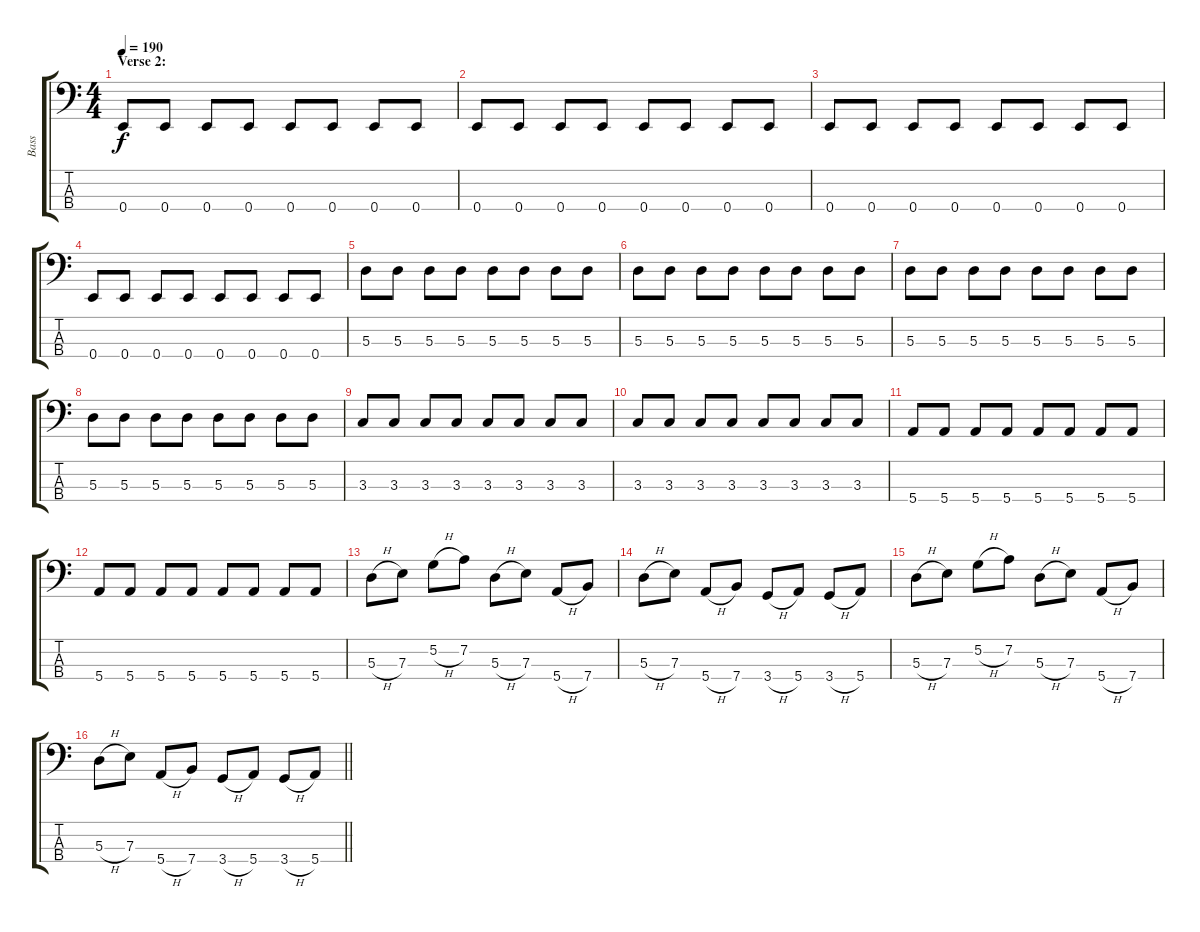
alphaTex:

\track ("Bass" "Bass") {instrument electricbassfinger}
\staff {score tabs}
\tuning (G2 D2 A1 E1) {hide}
\ts (4 4)
\section ("" "Verse 2:")
\tempo 190
\clef f4
\ks c
0.4.8{dy f} 0.4.8 0.4.8 0.4.8 0.4.8 0.4.8 0.4.8 0.4.8 |
0.4.8 0.4.8 0.4.8 0.4.8 0.4.8 0.4.8 0.4.8 0.4.8 |
0.4.8 0.4.8 0.4.8 0.4.8 0.4.8 0.4.8 0.4.8 0.4.8 |
0.4.8 0.4.8 0.4.8 0.4.8 0.4.8 0.4.8 0.4.8 0.4.8 |
5.3.8 5.3.8 5.3.8 5.3.8 5.3.8 5.3.8 5.3.8 5.3.8 |
5.3.8 5.3.8 5.3.8 5.3.8 5.3.8 5.3.8 5.3.8 5.3.8 |
5.3.8 5.3.8 5.3.8 5.3.8 5.3.8 5.3.8 5.3.8 5.3.8 |
5.3.8 5.3.8 5.3.8 5.3.8 5.3.8 5.3.8 5.3.8 5.3.8 |
3.3.8 3.3.8 3.3.8 3.3.8 3.3.8 3.3.8 3.3.8 3.3.8 |
3.3.8 3.3.8 3.3.8 3.3.8 3.3.8 3.3.8 3.3.8 3.3.8 |
5.4.8 5.4.8 5.4.8 5.4.8 5.4.8 5.4.8 5.4.8 5.4.8 |
5.4.8 5.4.8 5.4.8 5.4.8 5.4.8 5.4.8 5.4.8 5.4.8 |
5.3{h}.8 7.3.8 5.2{h}.8 7.2.8 5.3{h}.8 7.3.8 5.4{h}.8 7.4.8 |
5.3{h}.8 7.3.8 5.4{h}.8 7.4.8 3.4{h}.8 5.4.8 3.4{h}.8 5.4.8 |
5.3{h}.8 7.3.8 5.2{h}.8 7.2.8 5.3{h}.8 7.3.8 5.4{h}.8 7.4.8 |
\barLineRight lightlight
5.3{h}.8 7.3.8 5.4{h}.8 7.4.8 3.4{h}.8 5.4.8 3.4{h}.8 5.4.8
